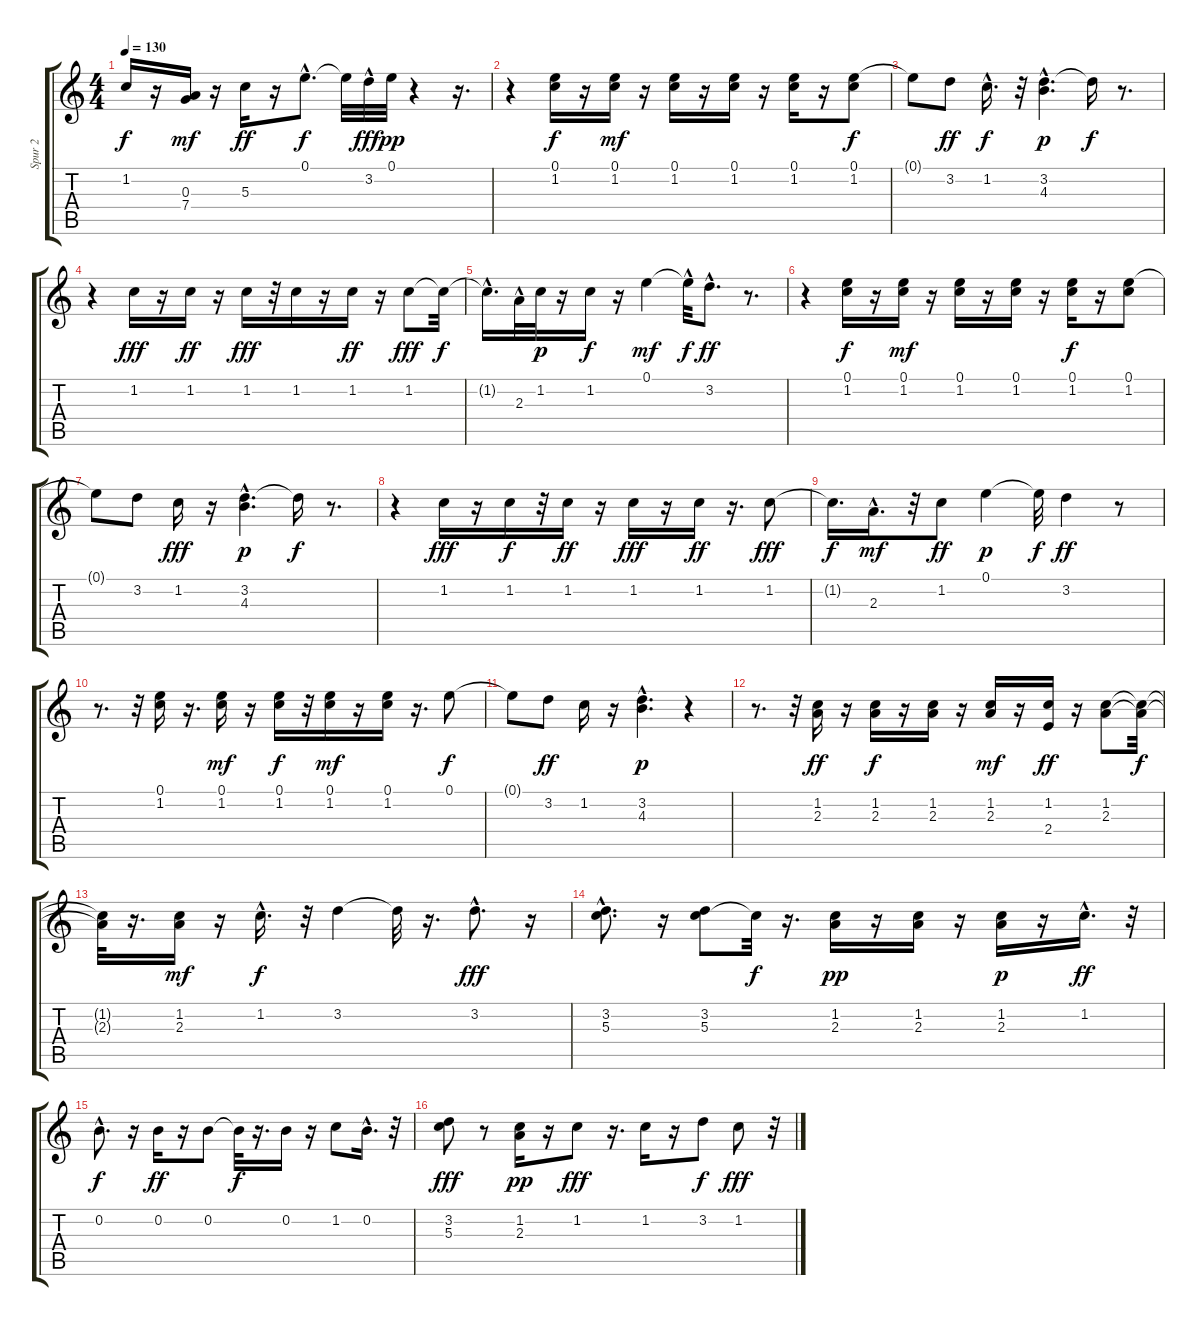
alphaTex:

\track ("Spur 2" "Spur 2") {instrument acousticguitarsteel}
\staff {score tabs}
\tuning (E4 B3 G3 D3 A2 E2) {hide}
\ts (4 4)
\tempo 130
\clef g2
\ks c
1.2{t}.16{dy f} r.16 (0.3 7.4).16{dy mf} r.16 5.3.16{dy ff} r.16 0.1{hac}.8{d dy f} 0.1{t}.32 3.2{hac}.32{dy fff} 0.1.32{dy pp} r.4 r.16{d} |
r.4 (0.1 1.2).16{dy f} r.16 (0.1 1.2).16{dy mf} r.16 (0.1 1.2).16 r.16 (0.1 1.2).16 r.16 (0.1 1.2).16 r.16 (0.1 1.2).8{dy f} |
0.1{t}.8 3.2.8{dy ff} 1.2{hac}.16{d dy f} r.32 (3.2{hac} 4.3).4{d dy p} 3.2{t}.16{dy f} r.8{d} |
r.4 1.2.16{dy fff} r.16 1.2.16{dy ff} r.16 1.2.16{dy fff} r.32 1.2.16 r.16 1.2.16{dy ff} r.16 1.2.8{dy fff} 1.2{t}.32{dy f} |
1.2{hac t}.16{d} 2.3{hac}.32 1.2.32{dy p} r.16 1.2.16{dy f} r.16 0.1.4{dy mf} 0.1{hac t}.32{dy f} 3.2{hac}.8{d dy ff} r.8{d} |
r.4 (0.1 1.2).16{dy f} r.16 (0.1 1.2).16{dy mf} r.16 (0.1 1.2).16 r.16 (0.1 1.2).16 r.16 (0.1 1.2).16{dy f} r.16 (0.1 1.2).8 |
0.1{t}.8 3.2.8 1.2.16{dy fff} r.16 (3.2{hac} 4.3).4{d dy p} 3.2{t}.16{dy f} r.8{d} |
r.4 1.2.16{dy fff} r.16 1.2.16{dy f} r.32 1.2.16{dy ff} r.16 1.2.16{dy fff} r.16 1.2.16{dy ff} r.16{d} 1.2.8{dy fff} |
1.2{t}.16{d dy f} 2.3{hac}.16{d dy mf} r.32 1.2.8{dy ff} 0.1.4{dy p} 0.1{t}.32{dy f} 3.2.4{dy ff} r.8 |
r.8{d} r.32 (0.1 1.2).16 r.16{d} (0.1 1.2).16{dy mf} r.16 (0.1 1.2).16{dy f} r.32 (0.1 1.2).16{dy mf} r.16 (0.1 1.2).16 r.16{d} 0.1.8{dy f} |
0.1{t}.8 3.2.8{dy ff} 1.2.16 r.16 (3.2 4.3{hac}).4{d dy p} r.4 |
r.8{d} r.32 (1.2 2.3).16{dy ff} r.16 (1.2 2.3).16{dy f} r.16 (1.2 2.3).16 r.16 (1.2 2.3).16{dy mf} r.16 (1.2 2.4).16{dy ff} r.16 (1.2 2.3).8 (1.2{t} 2.3{t}).32{dy f} |
(1.2{t} 2.3{t}).32 r.16{d} (1.2 2.3).16{dy mf} r.16 1.2{hac}.16{d dy f} r.32 3.2.4 3.2{t}.32 r.16{d} 3.2{hac}.8{d dy fff} r.16 |
(3.2 5.3{hac}).8{d} r.16 (3.2 5.3).8 5.3{t}.32{dy f} r.16{d} (1.2 2.3).16{dy pp} r.16 (1.2 2.3).16 r.16 (1.2 2.3).16{dy p} r.16 1.2{hac}.16{d dy ff} r.32 |
0.2{hac}.8{d dy f} r.16 0.2.16{dy ff} r.16 0.2.8 0.2{t}.32{dy f} r.16{d} 0.2.16 r.16 1.2.8 0.2{hac}.16{d} r.32 |
(3.2 5.3).8{dy fff} r.8 (1.2 2.3).16{dy pp} r.16 1.2.8{dy fff} r.16{d} 1.2.16 r.16 3.2.8{dy f} 1.2.8{dy fff} r.32
